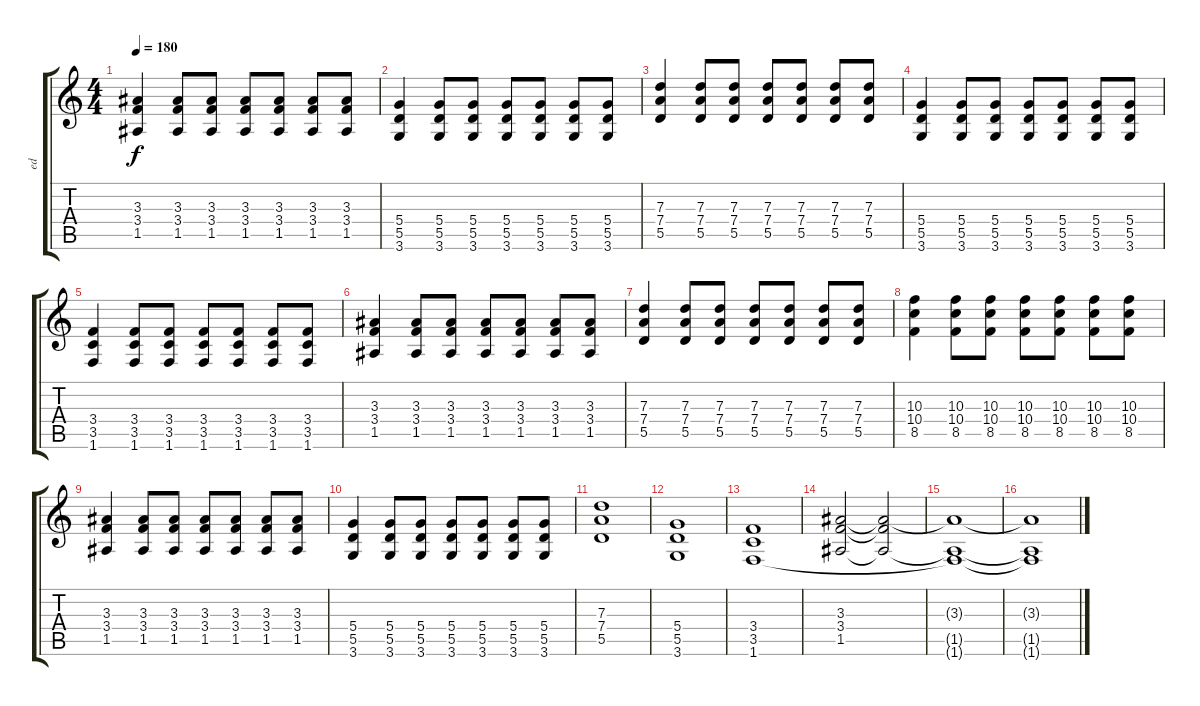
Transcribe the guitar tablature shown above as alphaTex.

\track ("ed" "ed") {instrument distortionguitar}
\staff {score tabs}
\tuning (E4 B3 G3 D3 A2 E2) {hide}
\ts (4 4)
\tempo 180
\clef g2
\ks c
(3.3 3.4 1.5).4{dy f} (3.3 3.4 1.5).8 (3.3 3.4 1.5).8 (3.3 3.4 1.5).8 (3.3 3.4 1.5).8 (3.3 3.4 1.5).8 (3.3 3.4 1.5).8 |
(5.4 5.5 3.6).4 (5.4 5.5 3.6).8 (5.4 5.5 3.6).8 (5.4 5.5 3.6).8 (5.4 5.5 3.6).8 (5.4 5.5 3.6).8 (5.4 5.5 3.6).8 |
(7.3 7.4 5.5).4 (7.3 7.4 5.5).8 (7.3 7.4 5.5).8 (7.3 7.4 5.5).8 (7.3 7.4 5.5).8 (7.3 7.4 5.5).8 (7.3 7.4 5.5).8 |
(5.4 5.5 3.6).4 (5.4 5.5 3.6).8 (5.4 5.5 3.6).8 (5.4 5.5 3.6).8 (5.4 5.5 3.6).8 (5.4 5.5 3.6).8 (5.4 5.5 3.6).8 |
(3.4 3.5 1.6).4 (3.4 3.5 1.6).8 (3.4 3.5 1.6).8 (3.4 3.5 1.6).8 (3.4 3.5 1.6).8 (3.4 3.5 1.6).8 (3.4 3.5 1.6).8 |
(3.3 3.4 1.5).4 (3.3 3.4 1.5).8 (3.3 3.4 1.5).8 (3.3 3.4 1.5).8 (3.3 3.4 1.5).8 (3.3 3.4 1.5).8 (3.3 3.4 1.5).8 |
(7.3 7.4 5.5).4 (7.3 7.4 5.5).8 (7.3 7.4 5.5).8 (7.3 7.4 5.5).8 (7.3 7.4 5.5).8 (7.3 7.4 5.5).8 (7.3 7.4 5.5).8 |
(10.3 10.4 8.5).4 (10.3 10.4 8.5).8 (10.3 10.4 8.5).8 (10.3 10.4 8.5).8 (10.3 10.4 8.5).8 (10.3 10.4 8.5).8 (10.3 10.4 8.5).8 |
(3.3 3.4 1.5).4 (3.3 3.4 1.5).8 (3.3 3.4 1.5).8 (3.3 3.4 1.5).8 (3.3 3.4 1.5).8 (3.3 3.4 1.5).8 (3.3 3.4 1.5).8 |
(5.4 5.5 3.6).4 (5.4 5.5 3.6).8 (5.4 5.5 3.6).8 (5.4 5.5 3.6).8 (5.4 5.5 3.6).8 (5.4 5.5 3.6).8 (5.4 5.5 3.6).8 |
(7.3 7.4 5.5).1 |
(5.4 5.5 3.6).1 |
(3.4 3.5 1.6).1 |
(3.3 3.4 1.5).2 (3.3{t} 3.4{t} 1.5{t}).2{volume 0} |
(3.3{t} 1.5{t} 1.6{t}).1 |
(3.3{t} 1.5{t} 1.6{t}).1
